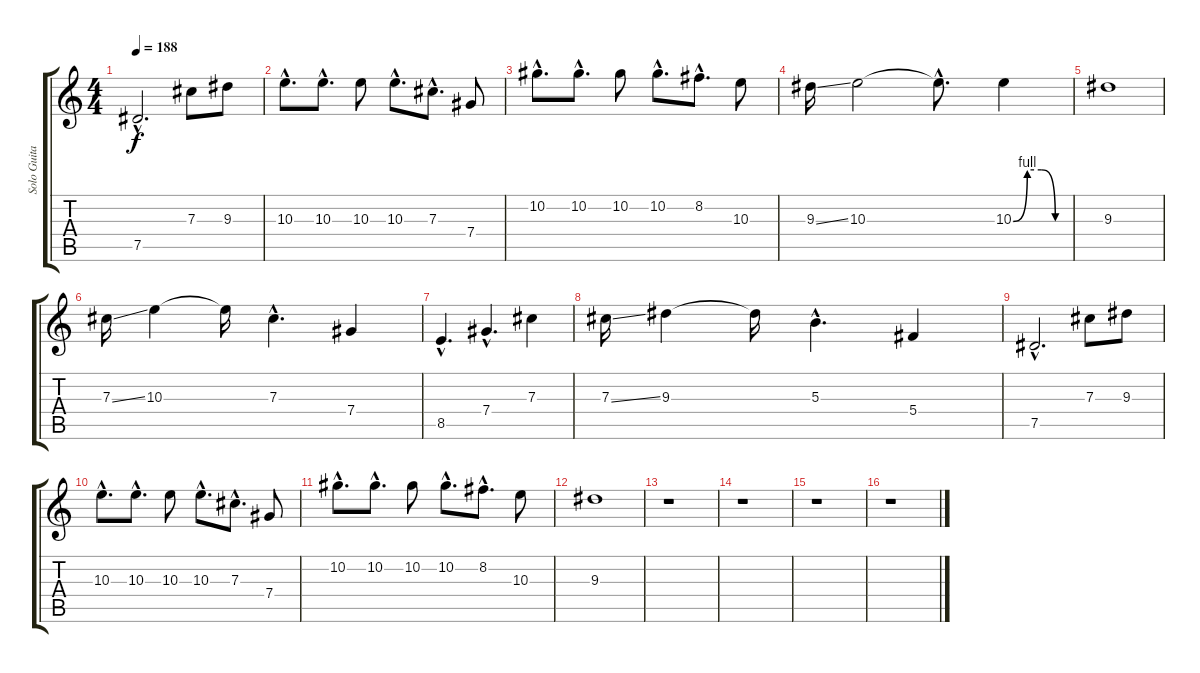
\track ("Solo Guitar Harmonics" "Solo Guita") {instrument distortionguitar}
\staff {score tabs}
\tuning (Eb4 Bb3 Gb3 Db3 Ab2 Eb2) {hide}
\ts (4 4)
\tempo 188
\clef g2
\ks c
7.5{hac}.2{d dy f} 7.3.8 9.3.8 |
10.3{hac}.8{d} 10.3{hac}.8{d} 10.3.8 10.3{hac}.8{d} 7.3{hac}.8{d} 7.4.8 |
10.2{hac}.8{d} 10.2{hac}.8{d} 10.2.8 10.2{hac}.8{d} 8.2{hac}.8{d} 10.3.8 |
9.3{ss}.16 10.3.2 10.3{hac t}.8{d} 10.3{be (custom 0 0 15 4 30 4 45 0 60 0)}.4 |
9.3.1 |
7.3{ss}.16 10.3.4 10.3{t}.16 7.3{hac}.4{d} 7.4.4 |
8.5{hac}.4{d} 7.4{hac}.4{d} 7.3.4 |
7.3{ss}.16 9.3.4 9.3{t}.16 5.3{hac}.4{d} 5.4.4 |
7.5{hac}.2{d} 7.3.8 9.3.8 |
10.3{hac}.8{d} 10.3{hac}.8{d} 10.3.8 10.3{hac}.8{d} 7.3{hac}.8{d} 7.4.8 |
10.2{hac}.8{d} 10.2{hac}.8{d} 10.2.8 10.2{hac}.8{d} 8.2{hac}.8{d} 10.3.8 |
9.3.1 |
r.1 |
r.1 |
r.1 |
r.1
